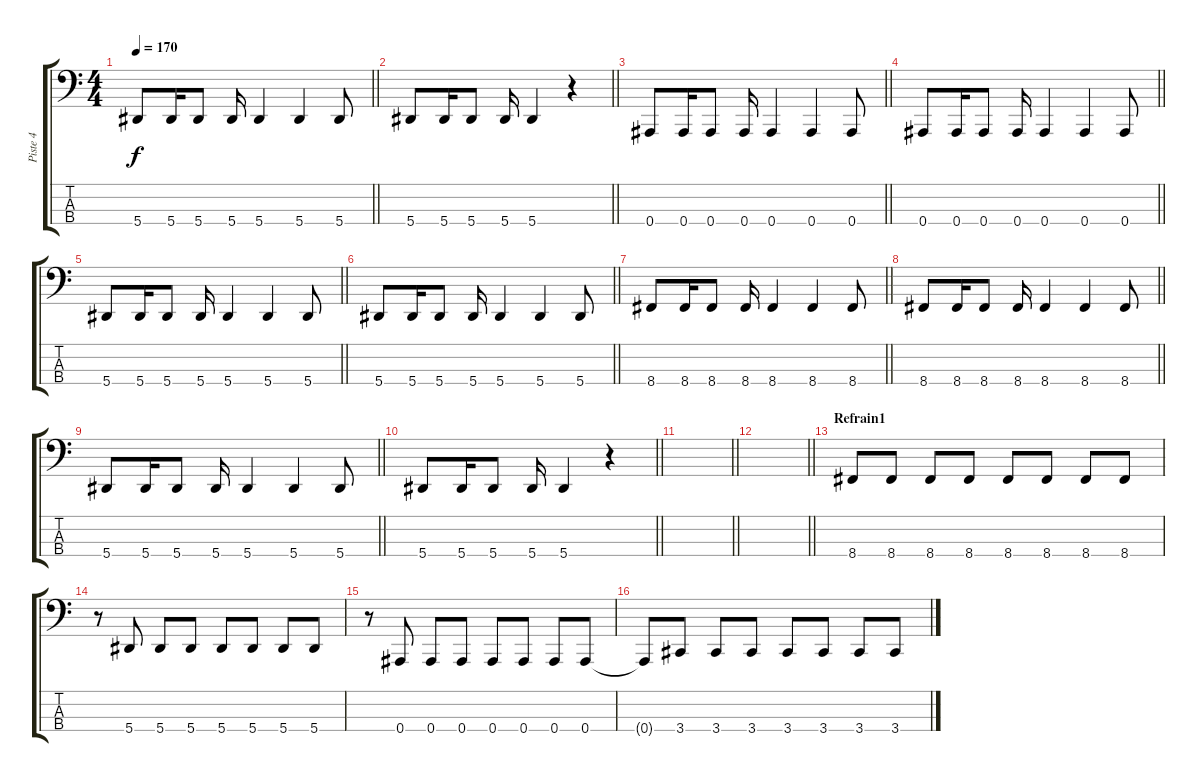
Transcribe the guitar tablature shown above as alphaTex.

\track ("Piste 4" "Piste 4") {mute instrument electricbasspick}
\staff {score tabs}
\tuning (Eb2 Bb1 F1 Bb0) {hide}
\ts (4 4)
\tempo 170
\clef f4
\barLineRight lightlight
\ks c
5.4.8{dy f} 5.4.16 5.4.8 5.4.16 5.4.4 5.4.4 5.4.8 |
\barLineRight lightlight
5.4.8 5.4.16 5.4.8 5.4.16 5.4.4 r.4 |
\barLineRight lightlight
0.4.8 0.4.16 0.4.8 0.4.16 0.4.4 0.4.4 0.4.8 |
\barLineRight lightlight
0.4.8 0.4.16 0.4.8 0.4.16 0.4.4 0.4.4 0.4.8 |
\barLineRight lightlight
5.4.8 5.4.16 5.4.8 5.4.16 5.4.4 5.4.4 5.4.8 |
\barLineRight lightlight
5.4.8 5.4.16 5.4.8 5.4.16 5.4.4 5.4.4 5.4.8 |
\barLineRight lightlight
8.4.8 8.4.16 8.4.8 8.4.16 8.4.4 8.4.4 8.4.8 |
\barLineRight lightlight
8.4.8 8.4.16 8.4.8 8.4.16 8.4.4 8.4.4 8.4.8 |
\barLineRight lightlight
5.4.8 5.4.16 5.4.8 5.4.16 5.4.4 5.4.4 5.4.8 |
\barLineRight lightlight
5.4.8 5.4.16 5.4.8 5.4.16 5.4.4 r.4 |
\barLineRight lightlight
|
\barLineRight lightlight
|
\section ("" "Refrain1")
8.4.8 8.4.8 8.4.8 8.4.8 8.4.8 8.4.8 8.4.8 8.4.8 |
r.8 5.4.8 5.4.8 5.4.8 5.4.8 5.4.8 5.4.8 5.4.8 |
r.8 0.4.8 0.4.8 0.4.8 0.4.8 0.4.8 0.4.8 0.4.8 |
0.4{t}.8 3.4.8 3.4.8 3.4.8 3.4.8 3.4.8 3.4.8 3.4.8
